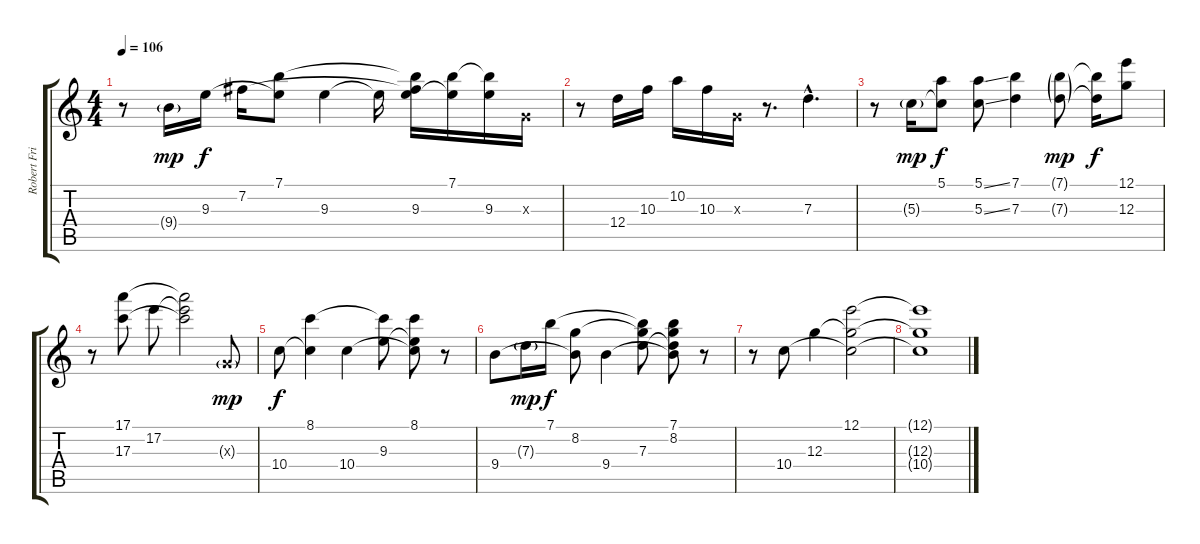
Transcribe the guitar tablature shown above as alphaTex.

\track ("Robert Fripp - Guitare" "Robert Fri") {instrument electricguitarjazz}
\staff {score tabs}
\tuning (E4 B3 G3 D3 A2 E2) {hide}
\ts (4 4)
\tempo 106
\clef g2
\ks c
r.8{dy f} 9.4{g}.16{dy mp} 9.3.16{dy f} 7.2.16 (7.1 9.3{t}).8 9.3.4 9.3{t}.16 (7.1{t} 7.2{t} 9.3).16 (7.1 9.3{t}).16 (7.1{t} 9.3).16 0.3{x}.16 |
r.8 12.4.16 10.3.16 10.2.16 10.3.16 0.3{x}.16 r.8{d} 7.3{hac}.4{d} |
r.8 5.3{g}.16{dy mp} (5.1 5.3{t}).8{dy f} (5.1{ss} 5.3{ss}).8 (7.1 7.3).4 (7.1{g} 7.3{g}).8{dy mp} (7.1{t} 7.3{t}).16{dy f} (12.1 12.3).8 |
r.8 (17.1 17.3).8 17.2.8 (17.1{t} 17.2{t} 17.3{t}).2 0.3{g x}.8{dy mp} |
10.4.8{dy f} (8.1 10.4{t}).4 10.4.4 (8.1{t} 9.3).8 (8.1 9.3{t} 10.4{t}).8 r.8 |
9.4.8 7.3{g}.16{dy mp} 7.1.16{dy f} (8.2 9.4{t}).8 9.4.4 (7.1{t} 8.2{t} 7.3).8 (7.1 8.2 7.3{t} 9.4{t}).8 r.8 |
r.8 10.4.8 12.3.4 (12.1 12.3{t} 10.4{t}).2 |
(12.1{t} 12.3{t} 10.4{t}).1
